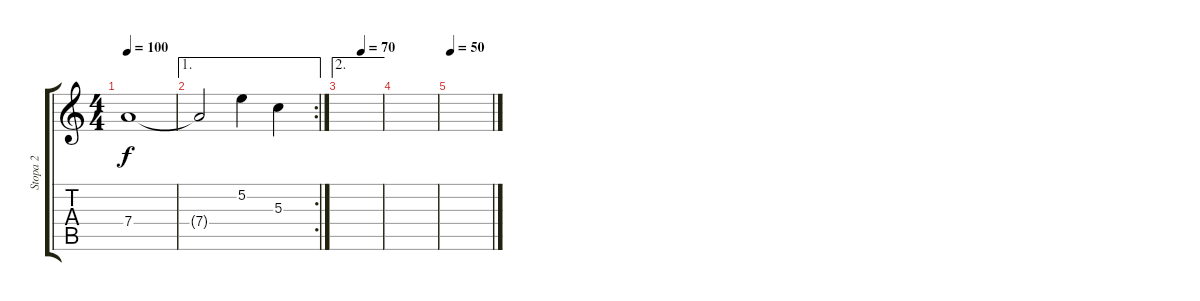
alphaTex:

\track ("Stopa 2" "Stopa 2") {instrument electricguitarjazz}
\staff {score tabs}
\tuning (E4 B3 G3 D3 A2 E2) {hide}
\ts (4 4)
\tempo 100
\clef g2
\ks c
7.4.1{dy f} |
\ae 1
\rc 2
7.4{t}.2 5.2.4 5.3.4 |
\ae 2
\tempo (70 0.5)
|
|
\tempo 50
